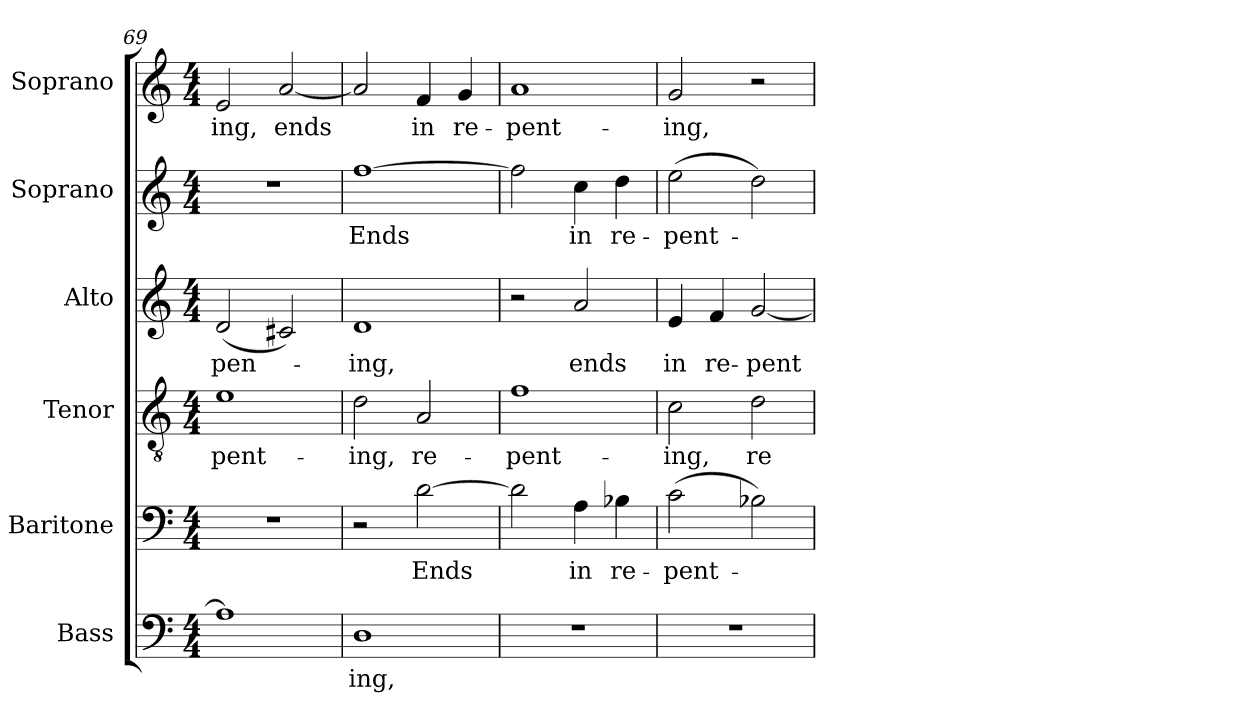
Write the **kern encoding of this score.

**kern	**text	**kern	**text	**kern	**text	**kern	**text	**kern	**text	**kern	**text
*part6	*part6	*part5	*part5	*part4	*part4	*part3	*part3	*part2	*part2	*part1	*part1
*staff6	*staff6	*staff5	*staff5	*staff4	*staff4	*staff3	*staff3	*staff2	*staff2	*staff1	*staff1
*I"Bass	*	*I"Baritone	*	*I"Tenor	*	*I"Alto	*	*I"Soprano	*	*I"Soprano	*
*I'B.	*	*I'Bar.	*	*I'T.	*	*I'A.	*	*I'S.	*	*I'S.	*
*clefF4	*	*clefF4	*	*clefGv2	*	*clefG2	*	*clefG2	*	*clefG2	*
*	*	*	*	*ITrd7c12	*	*	*	*	*	*	*
*k[]	*	*k[]	*	*k[]	*	*k[]	*	*k[]	*	*k[]	*
*C:	*	*C:	*	*C:	*	*C:	*	*C:	*	*C:	*
*M4/4	*	*M4/4	*	*M4/4	*	*M4/4	*	*M4/4	*	*M4/4	*
=69	=69	=69	=69	=69	=69	=69	=69	=69	=69	=69	=69
!	!	!	!	!	!LO:LY:b:color=#000000	!	!	!	!	!	!
!	!	!	!	!	!	!	!LO:LY:b:color=#000000	!	!	!	!
!	!	!	!	!	!	!	!	!	!	!	!LO:LY:b:color=#000000
1Ai]	.	1r	.	1Ei	-pent-	(2di/	-pen-	1r	.	2ei/	-ing,
!	!	!	!	!	!	!	!	!	!	!	!LO:LY:b:color=#000000
.	.	.	.	.	.	2c#Xi/)	.	.	.	[2ai/	ends
=70	=70	=70	=70	=70	=70	=70	=70	=70	=70	=70	=70
!	!LO:LY:b:color=#000000	!	!	!	!	!	!	!	!	!	!
!	!	!	!	!	!LO:LY:b:color=#000000	!	!	!	!	!	!
!	!	!	!	!	!	!	!LO:LY:b:color=#000000	!	!	!	!
!	!	!	!	!	!	!	!	!	!LO:LY:b:color=#000000	!	!
1Di	-ing,	2r	.	2Di\	-ing,	1di	-ing,	[1ffi	Ends	2ai/]	.
!	!	!	!LO:LY:b:color=#000000	!	!	!	!	!	!	!	!
!	!	!	!	!	!LO:LY:b:color=#000000	!	!	!	!	!	!
!	!	!	!	!	!	!	!	!	!	!	!LO:LY:b:color=#000000
.	.	[2di\	Ends	2AAi/	re-	.	.	.	.	4fi/	in
!	!	!	!	!	!	!	!	!	!	!	!LO:LY:b:color=#000000
.	.	.	.	.	.	.	.	.	.	4gi/	re-
=71	=71	=71	=71	=71	=71	=71	=71	=71	=71	=71	=71
!	!	!	!	!	!LO:LY:b:color=#000000	!	!	!	!	!	!
!	!	!	!	!	!	!	!	!	!	!	!LO:LY:b:color=#000000
1r	.	2di\]	.	1Fi	-pent-	2r	.	2ffi\]	.	1ai	-pent-
!	!	!	!LO:LY:b:color=#000000	!	!	!	!	!	!	!	!
!	!	!	!	!	!	!	!LO:LY:b:color=#000000	!	!	!	!
!	!	!	!	!	!	!	!	!	!LO:LY:b:color=#000000	!	!
.	.	4Ai\	in	.	.	2ai/	ends	4cci\	in	.	.
!	!	!	!LO:LY:b:color=#000000	!	!	!	!	!	!	!	!
!	!	!	!	!	!	!	!	!	!LO:LY:b:color=#000000	!	!
.	.	4B-Xi\	re-	.	.	.	.	4ddi\	re-	.	.
=72	=72	=72	=72	=72	=72	=72	=72	=72	=72	=72	=72
!	!	!	!LO:LY:b:color=#000000	!	!	!	!	!	!	!	!
!	!	!	!	!	!LO:LY:b:color=#000000	!	!	!	!	!	!
!	!	!	!	!	!	!	!LO:LY:b:color=#000000	!	!	!	!
!	!	!	!	!	!	!	!	!	!LO:LY:b:color=#000000	!	!
!	!	!	!	!	!	!	!	!	!	!	!LO:LY:b:color=#000000
1r	.	(2ci\	-pent-	2Ci\	-ing,	4ei/	in	(2eei\	-pent-	2gi/	-ing,
!	!	!	!	!	!	!	!LO:LY:b:color=#000000	!	!	!	!
.	.	.	.	.	.	4fi/	re-	.	.	.	.
!	!	!	!	!	!LO:LY:b:color=#000000	!	!	!	!	!	!
!	!	!	!	!	!	!	!LO:LY:b:color=#000000	!	!	!	!
.	.	2B-Xi\)	.	2Di\	re-	[2gi/	-pent-	2ddi\)	.	2r	.
=	=	=	=	=	=	=	=	=	=	=	=
*-	*-	*-	*-	*-	*-	*-	*-	*-	*-	*-	*-
